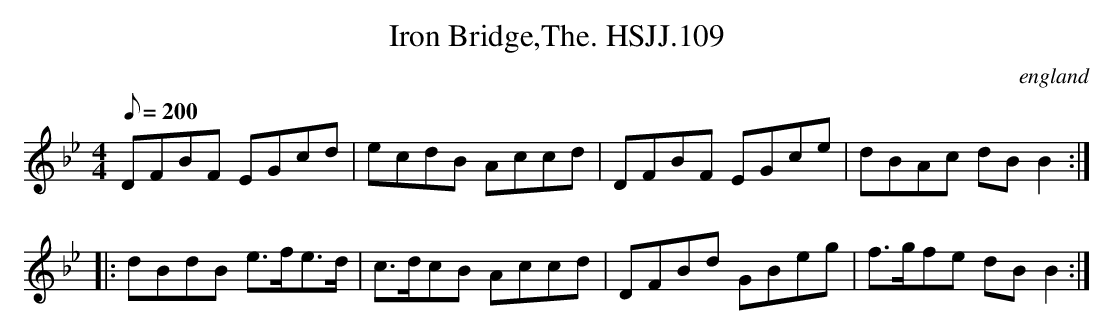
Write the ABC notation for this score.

X:1
T:Iron Bridge,The. HSJJ.109
O:england
M:4/4
L:1/8
Q:200
K:Bb
DFBF EGcd|ecdB Accd|DFBF EGce|dBAc dBB2:|
|:dBdB e>fe>d|c>dcB Accd|DFBd GBeg|f>gfe dBB2:|]
